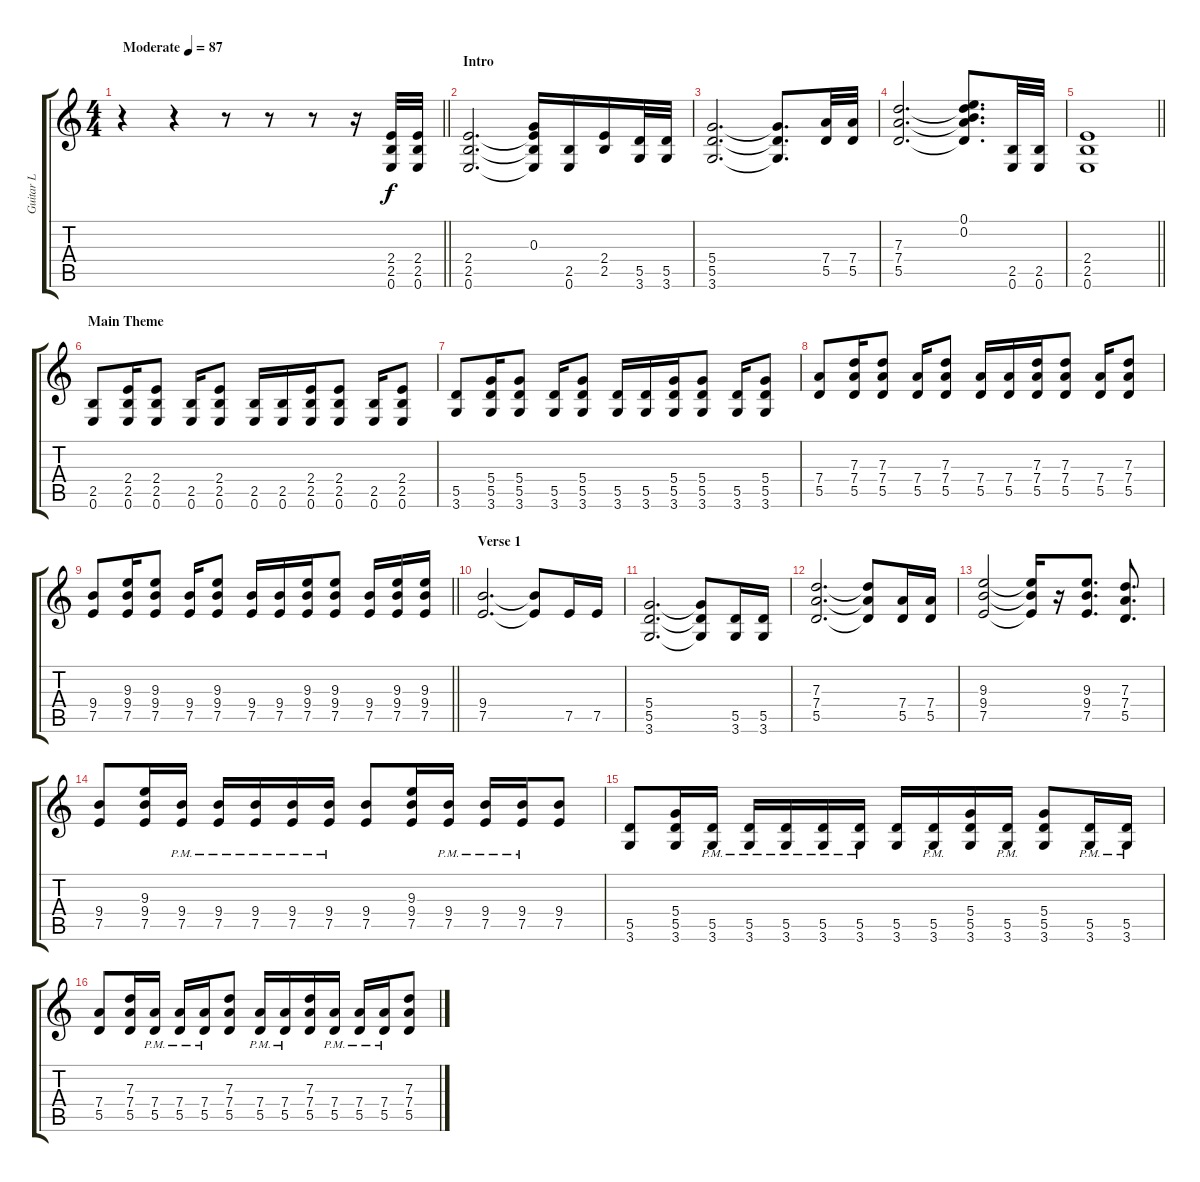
\track ("Guitar L" "Guitar L") {instrument distortionguitar}
\staff {score tabs}
\tuning (E4 B3 G3 D3 A2 E2) {hide}
\ts (4 4)
\tempo (87 "Moderate")
\clef g2
\barLineRight lightlight
\ks c
r.4{dy f instrument distortionguitar} r.4 r.8 r.8 r.8 r.16 (2.4 2.5 0.6).32 (2.4 2.5 0.6).32 |
\section ("" "Intro")
(2.4 2.5 0.6).2{d} (0.3 2.4{t} 2.5{t} 0.6{t}).16 (2.5 0.6).16 (2.4 2.5).16 (5.5 3.6).32 (5.5 3.6).32 |
(5.4 5.5 3.6).2{d} (5.4{t} 5.5{t} 3.6{t}).8{d} (7.4 5.5).32 (7.4 5.5).32 |
(7.3 7.4 5.5).2{d} (0.1 0.2 7.3{t} 7.4{t} 5.5{t}).8{d} (2.5 0.6).32 (2.5 0.6).32 |
\barLineRight lightlight
(2.4 2.5 0.6).1 |
\section ("" "Main Theme")
(2.5 0.6).8 (2.4 2.5 0.6).16 (2.4 2.5 0.6).8 (2.5 0.6).16 (2.4 2.5 0.6).8 (2.5 0.6).16 (2.5 0.6).16 (2.4 2.5 0.6).16 (2.4 2.5 0.6).8 (2.5 0.6).16 (2.4 2.5 0.6).8 |
(5.5 3.6).8 (5.4 5.5 3.6).16 (5.4 5.5 3.6).8 (5.5 3.6).16 (5.4 5.5 3.6).8 (5.5 3.6).16 (5.5 3.6).16 (5.4 5.5 3.6).16 (5.4 5.5 3.6).8 (5.5 3.6).16 (5.4 5.5 3.6).8 |
(7.4 5.5).8 (7.3 7.4 5.5).16 (7.3 7.4 5.5).8 (7.4 5.5).16 (7.3 7.4 5.5).8 (7.4 5.5).16 (7.4 5.5).16 (7.3 7.4 5.5).16 (7.3 7.4 5.5).8 (7.4 5.5).16 (7.3 7.4 5.5).8 |
\barLineRight lightlight
(9.4 7.5).8 (9.3 9.4 7.5).16 (9.3 9.4 7.5).8 (9.4 7.5).16 (9.3 9.4 7.5).8 (9.4 7.5).16 (9.4 7.5).16 (9.3 9.4 7.5).16 (9.3 9.4 7.5).8 (9.4 7.5).16 (9.3 9.4 7.5).16 (9.3 9.4 7.5).16 |
\section ("" "Verse 1")
(9.4 7.5).2{d} (9.4{t} 7.5{t}).8 7.5.16 7.5.16 |
(5.4 5.5 3.6).2{d} (5.4{t} 5.5{t} 3.6{t}).8 (5.5 3.6).16 (5.5 3.6).16 |
(7.3 7.4 5.5).2{d} (7.3{t} 7.4{t} 5.5{t}).8 (7.4 5.5).16 (7.4 5.5).16 |
(9.3 9.4 7.5).2 (9.3{t} 9.4{t} 7.5{t}).16 r.16 (9.3 9.4 7.5).8{d} (7.3 7.4 5.5).8{d} |
(9.4 7.5).8 (9.3 9.4 7.5).16 (9.4{pm} 7.5{pm}).16 (9.4{pm} 7.5{pm}).16 (9.4{pm} 7.5{pm}).16 (9.4{pm} 7.5{pm}).16 (9.4{pm} 7.5{pm}).16 (9.4 7.5).8 (9.3 9.4 7.5).16 (9.4{pm} 7.5{pm}).16 (9.4{pm} 7.5{pm}).16 (9.4{pm} 7.5{pm}).16 (9.4 7.5).8 |
(5.5 3.6).8 (5.4 5.5 3.6).16 (5.5{pm} 3.6{pm}).16 (5.5{pm} 3.6{pm}).16 (5.5{pm} 3.6{pm}).16 (5.5{pm} 3.6{pm}).16 (5.5{pm} 3.6{pm}).16 (5.5 3.6).16 (5.5{pm} 3.6{pm}).16 (5.4 5.5 3.6).16 (5.5{pm} 3.6{pm}).16 (5.4 5.5 3.6).8 (5.5{pm} 3.6{pm}).16 (5.5{pm} 3.6{pm}).16 |
(7.4 5.5).8 (7.3 7.4 5.5).16 (7.4{pm} 5.5{pm}).16 (7.4{pm} 5.5{pm}).16 (7.4{pm} 5.5{pm}).16 (7.3 7.4 5.5).8 (7.4{pm} 5.5{pm}).16 (7.4{pm} 5.5{pm}).16 (7.3 7.4 5.5).16 (7.4{pm} 5.5{pm}).16 (7.4{pm} 5.5{pm}).16 (7.4{pm} 5.5{pm}).16 (7.3 7.4 5.5).8
